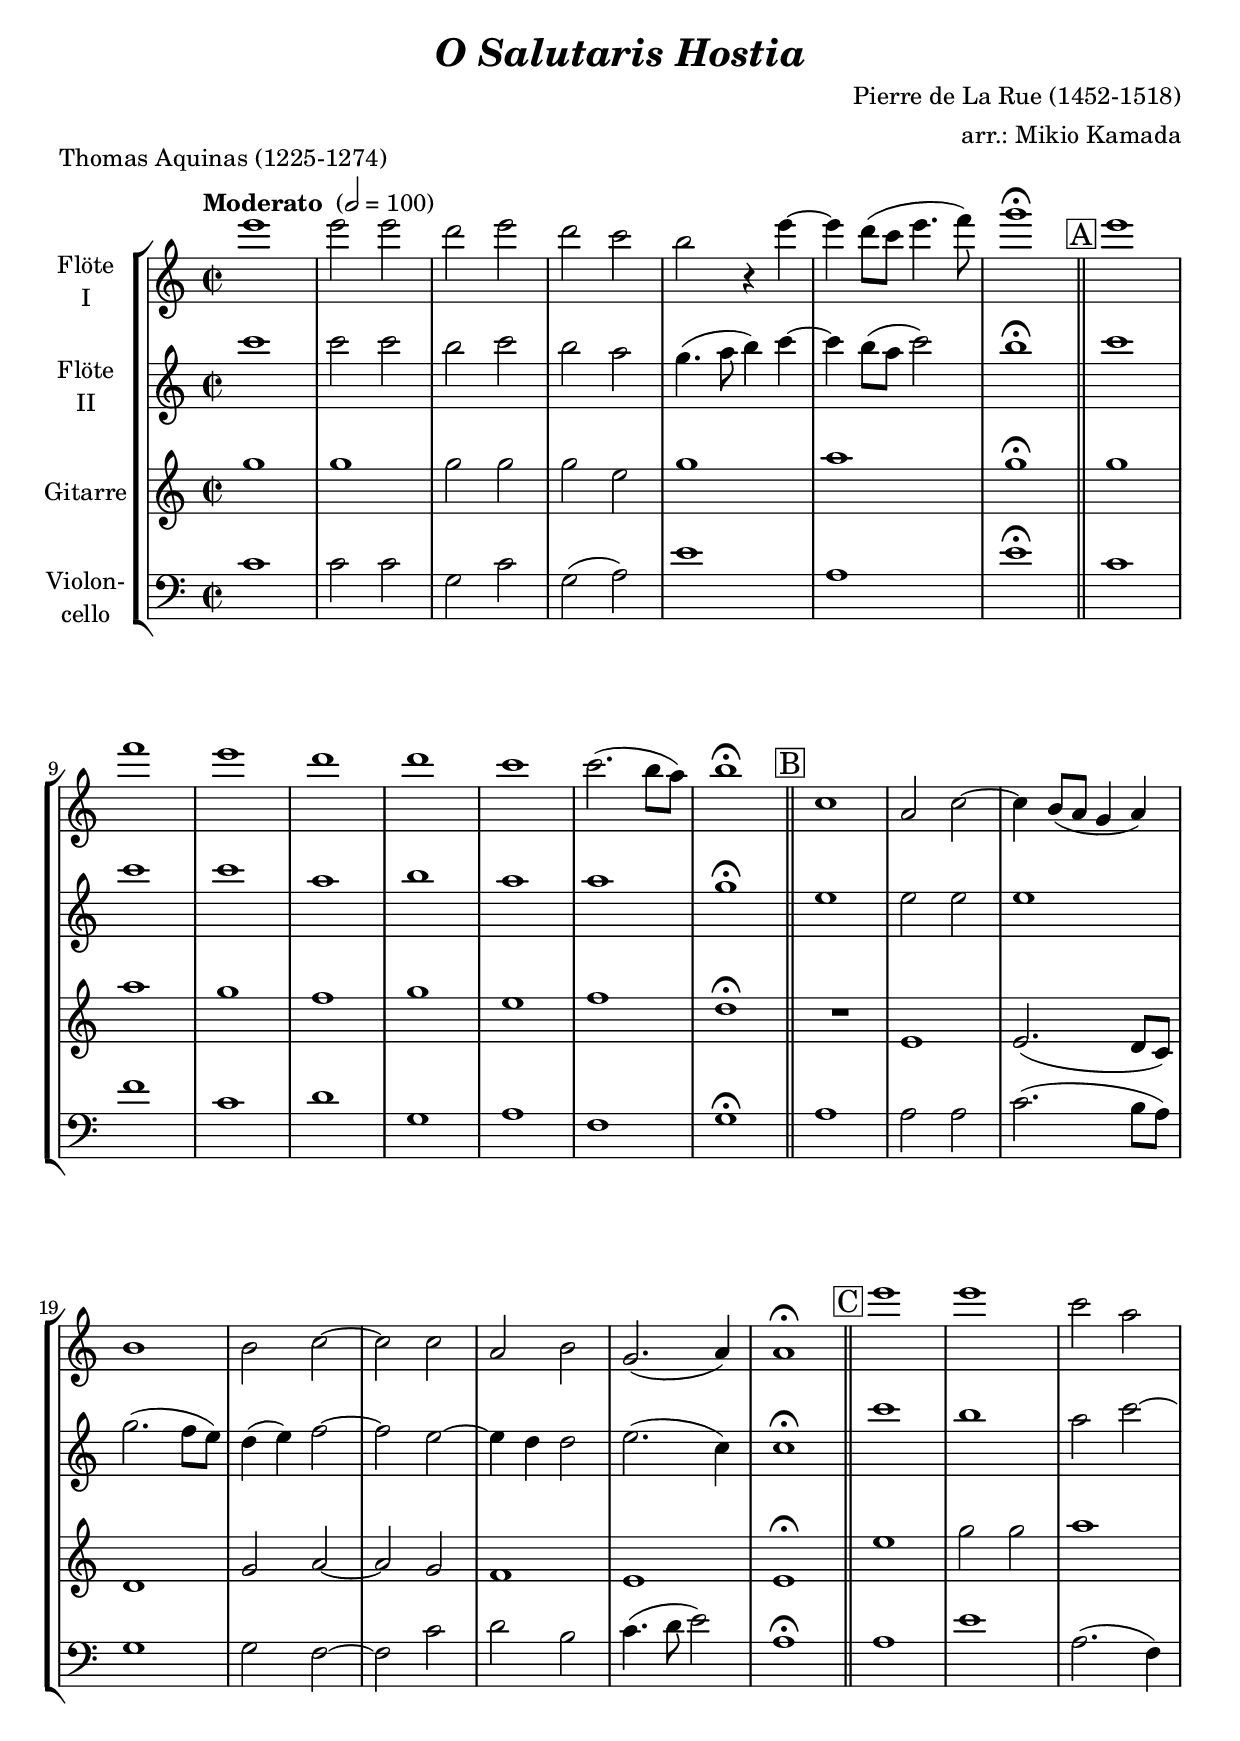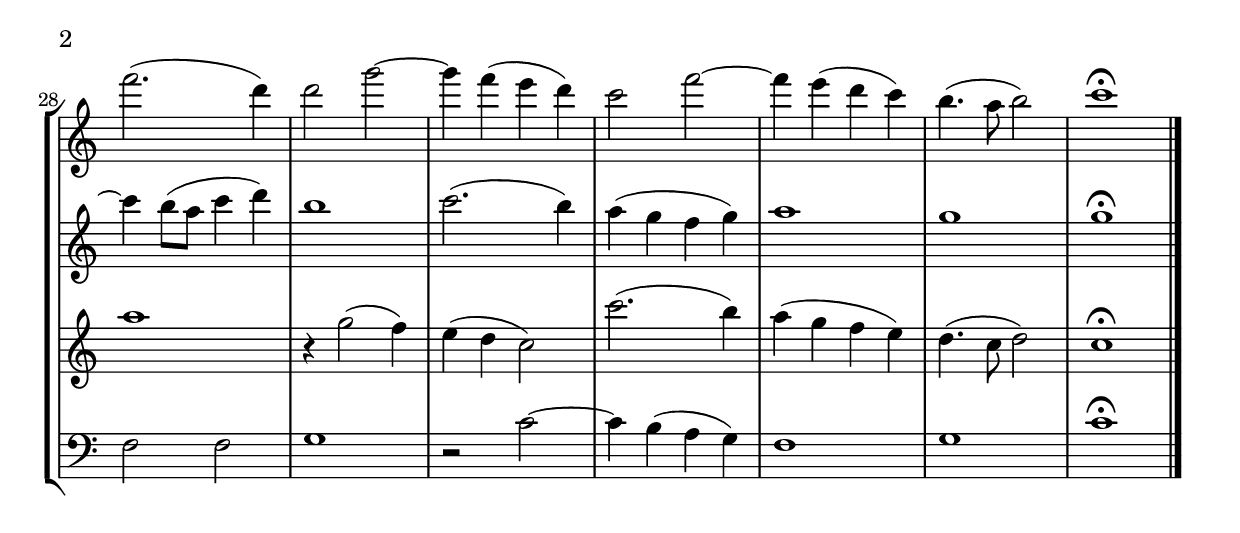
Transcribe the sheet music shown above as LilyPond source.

\version "2.18.2"
\include "deutsch.ly"
  
#(set-global-staff-size 21.15)

\header {
  title     = \markup \bold \italic "O Salutaris Hostia"
  composer  = "Pierre de La Rue (1452-1518)"
  arranger  = "arr.: Mikio Kamada"
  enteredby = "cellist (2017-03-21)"
  piece     = "Thomas Aquinas (1225-1274)"
}

voiceconsts = {
  \key f \major
  \time 2/2
  \clef "treble"
% \numericTimeSignature
  \compressFullBarRests
  % Set default beaming for all staves
%  \set Timing.beamExceptions = #'()
%  \set Timing.baseMoment     = #(ly:make-moment 1 4)
%  \set Timing.beatStructure  = #'(1 1 1)
  \tempo "Moderato " 2=100
}

mifl = "flute"
mikl = "clarinet"
mist = "string ensemble 1"
%minstr = "accordion"
miba = "bassoon"
%migt = "electric bass (pick)"
migt = "electric bass (finger)"
%milo = "drawbar organ"
milo = "harpsichord"

boxa = { \bar "||" \mark \markup \box "A" }
boxb = { \bar "||" \mark \markup \box "B" }
boxc = { \bar "||" \mark \markup \box "C" }

va = \relative c''' {
  \voiceconsts

  a1
  a2 a
  g a
  g f
  e r4 a~
  a g8( f a4. b8)
  c1\fermata \boxa
  a

  b
  a
  g
  g
  f
  f2.( e8 d)
  e1\fermata \boxb
  f,
  d2 f~
  f4 e8( d c4 d)

  e1
  e2 f~
  f f
  d e
  c2.( d4)
  d1\fermata \boxc
  a''
  a
  f2 d

  b'2.( g4)
  g2 c~
  c4 b( a g)
  f2 b~
  b4 a( g f)
  e4.( d8 e2)
  f1\fermata \bar "|."
}

vb = \relative c'' {
  \voiceconsts

  f1
  f2 f
  e f
  e d
  c4.( d8 e4) f~
  f e8( d f2)
  e1\fermata \boxa
  f

  f
  f
  d
  e
  d
  d
  c\fermata \boxb
  a
  a2 a
  a1

  c2.( b8 a)
  g4( a) b2~
  b a~
  a4 g g2
  a2.( f4)
  f1\fermata \boxc
  f'
  e
  d2 f~

  f4 e8( d f4 g)
  e1
  f2.( e4)
  d( c b c)
  d1
  c
  c\fermata \bar "|."
}

vc = \relative c'' {
  \voiceconsts

  c1
  c
  c2 c
  c a
  c1
  d
  c\fermata \boxa
  c

  d
  c
  b
  c
  a
  b
  g\fermata \boxb
  R1
  a,1
  a2.( g8 f)

  g1
  c2 d~
  d c
  b1
  a
  a\fermata \boxc
  a'
  c2 c
  d1

  d
  r4 c2( b4)
  a( g f2)
  f'2.( e4)
  d( c b a)
  g4.( f8 g2)
  f1\fermata \bar "|."
}

vd = \relative c {
  \voiceconsts
  \clef "bass"

  f1
  f2 f
  c f
  c( d)
  a'1
  d,
  a'\fermata \boxa
  f

  b
  f
  g
  c,
  d
  b
  c\fermata \boxb
  d
  d2 d
  f2.( e8 d)

  c1
  c2 b~
  b f'
  g e
  f4.( g8 a2)
  d,1\fermata \boxc
  d
  a'
  d,2.( b4)

  b2 b
  c1 r2 f~
  f4 e( d c)
  b1
  c
  f\fermata \bar "|."
}


music = \new StaffGroup <<
      \new Staff {
	\set Staff.midiInstrument = \mifl
	\set Staff.instrumentName = \markup \center-column { "Flöte" "I" }
	\transpose f c' { \va }
      }

      \new Staff {
	\set Staff.midiInstrument = \mifl
	\set Staff.instrumentName = \markup \center-column { "Flöte" "II" }
	\transpose f c' { \vb }
      }

      \new Staff {
	\set Staff.midiInstrument = \migt
	\set Staff.instrumentName = \markup \center-column { "Gitarre" }
	\transpose f c' { \vc }
      }

      \new Staff {
	\set Staff.midiInstrument = \miba
	\set Staff.instrumentName = \markup \center-column { "Violon-" "cello" }
	\transpose f c' { \vd }
      }
>>

\book {
  \score {
    \music
    \layout {}
  }

  \score {
    \unfoldRepeats \music

    \midi {
      \context {
        \Score
      }
    }
  }
}
